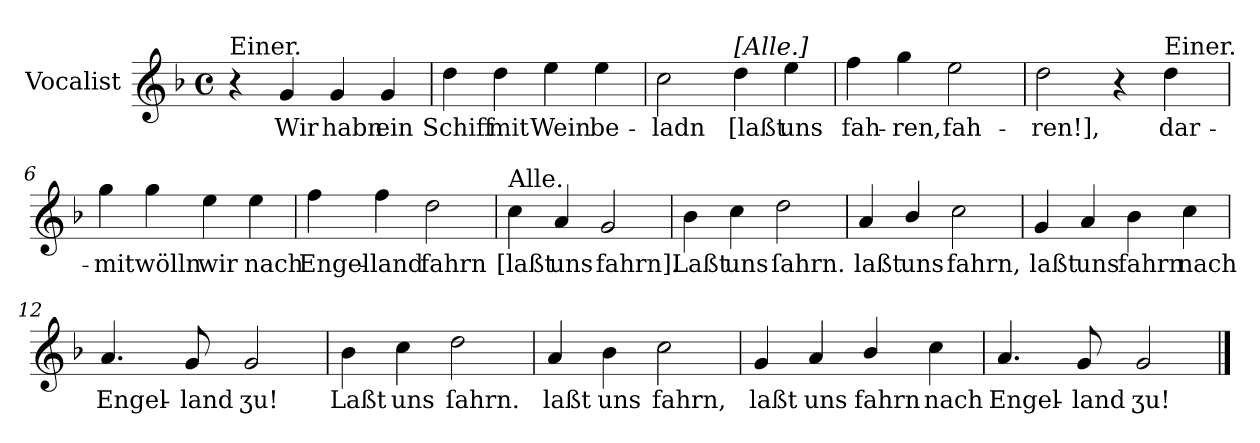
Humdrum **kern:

**kern	**text
*part1	*part1
*staff1	*staff1
*I"Vocalist	*
*k[b-]	*
*F:	*
*M4/4	*
*met(c)	*
=1	=1
!LO:TX:a:t=Einer.	!
4r	.
4g	Wir
4g	habn
4g	ein
=2	=2
4dd	Schiff
4dd	mit
4ee	Wein
4ee	be-
=3	=3
2cc	-ladn
!LO:TX:a:t=[Alle.]	!
4dd	[laßt
4ee	uns
=4	=4
4ff	fah-
4gg	-ren,
2ee	fah-
=5	=5
2dd	-ren!],
4r	.
!LO:TX:a:t=Einer.	!
4dd	dar-
=6	=6
4gg	-mit
4gg	wölln
4ee	wir
4ee	nach
=7	=7
4ff	Engel-
4ff	-land
2dd	fahrn
=8	=8
!LO:TX:a:t=Alle.	!
4cc	[laßt
4a	uns
2g	fahrn].
=9	=9
4b-	Laßt
4cc	uns
2dd	ſahrn.
=10	=10
4a	laßt
4b-/	uns
2cc	fahrn,
=11	=11
4g	laßt
4a	uns
4b-	fahrn
4cc	nach
=12	=12
4.a	Engel-
8g	-land
2g	ʒu!
=13	=13
4b-	Laßt
4cc	uns
2dd	ſahrn.
=14	=14
4a	laßt
4b-	uns
2cc	fahrn,
=15	=15
4g	laßt
4a	uns
4b-/	fahrn
4cc	nach
=16	=16
4.a	Engel-
8g	-land
2g	ʒu!
==	==
*-	*-
